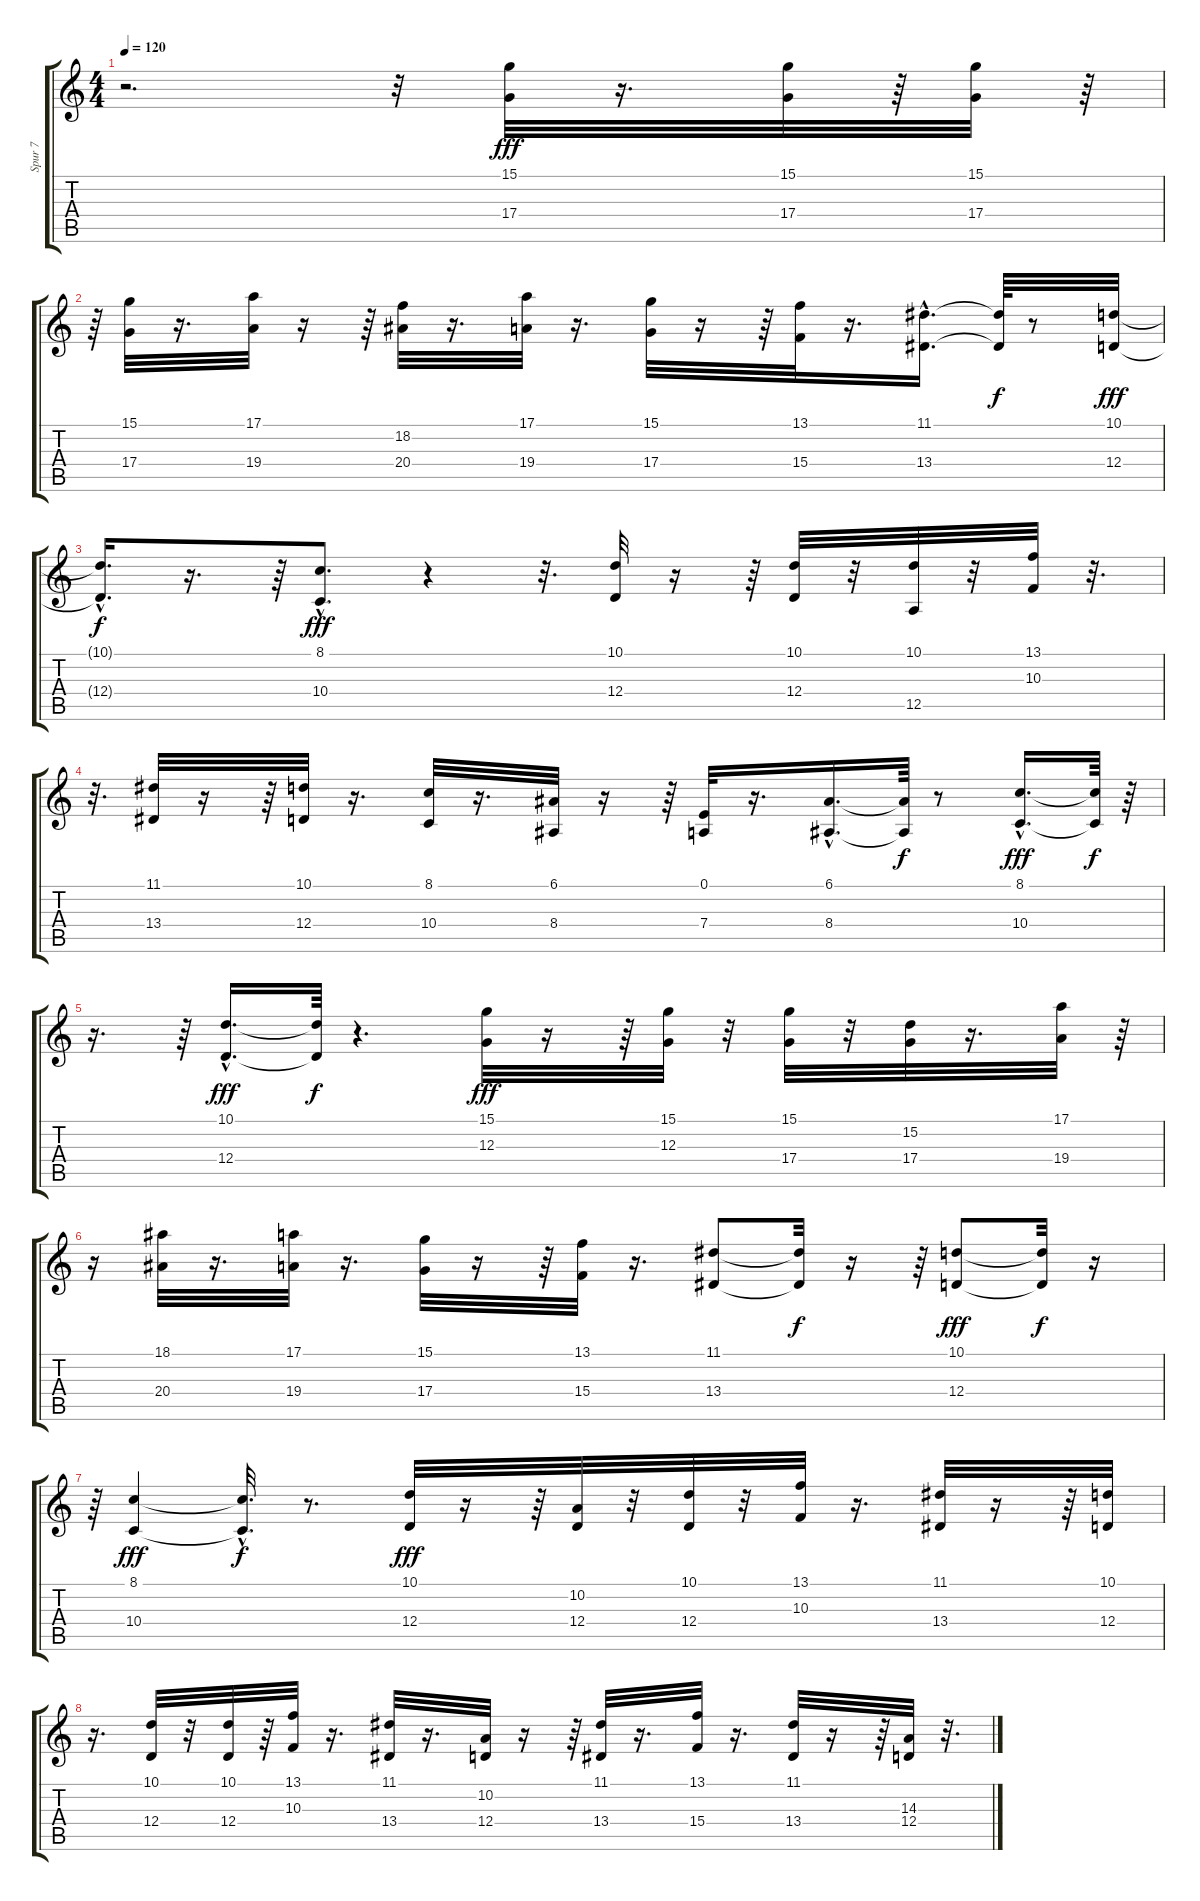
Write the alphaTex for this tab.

\track ("Spur 7" "Spur 7") {instrument trumpet}
\staff {score tabs}
\tuning (E4 B3 G3 D3 A2 E2) {hide}
\ts (4 4)
\tempo 120
\clef g2
\ks c
r.2{d dy f} r.32 (15.1 17.4).32{dy fff} r.16{d} (15.1 17.4).32 r.64 (15.1 17.4).32 r.64 |
r.64 (15.1 17.4).32 r.16{d} (17.1 19.4).32 r.16 r.64 (18.2 20.4).32 r.16{d} (17.1 19.4).32 r.16{d} (15.1 17.4).32 r.16 r.64 (13.1 15.4).32 r.16{d} (11.1{hac} 13.4{hac}).16{d} (11.1{t} 13.4{t}).64{dy f} r.8 (10.1 12.4).32{dy fff} |
(10.1{hac t} 12.4{hac t}).16{d dy f} r.16{d} r.64 (8.1{hac} 10.4{hac}).8{d dy fff} r.4 r.32{d} (10.1 12.4).32 r.16 r.64 (10.1 12.4).32 r.32 (10.1 12.5).32 r.32 (13.1 10.3).32 r.32{d} |
r.32{d} (11.1 13.4).32 r.16 r.64 (10.1 12.4).32 r.16{d} (8.1 10.4).32 r.16{d} (6.1 8.4).32 r.16 r.64 (0.1 7.4).32 r.16{d} (6.1{hac} 8.4{hac}).16{d} (6.1{t} 8.4{t}).64{dy f} r.8 (8.1{hac} 10.4{hac}).16{d dy fff} (8.1{t} 10.4{t}).64{dy f} r.64 |
r.16{d} r.64 (10.1{hac} 12.4{hac}).16{d dy fff} (10.1{t} 12.4{t}).64{dy f} r.4{d} (15.1 12.3).32{dy fff} r.16 r.64 (15.1 12.3).32 r.32 (15.1 17.4).32 r.32 (15.2 17.4).32 r.16{d} (17.1 19.4).32 r.64 |
r.16 (18.1 20.4).32 r.16{d} (17.1 19.4).32 r.16{d} (15.1 17.4).32 r.16 r.64 (13.1 15.4).32 r.16{d} (11.1 13.4).8 (11.1{t} 13.4{t}).32{dy f} r.16 r.64 (10.1 12.4).8{dy fff} (10.1{t} 12.4{t}).32{dy f} r.16 |
r.64 (8.1 10.4).4{dy fff} (8.1{hac t} 10.4{hac t}).32{d dy f} r.8{d} (10.1 12.4).32{dy fff} r.16 r.64 (10.2 12.4).32 r.32 (10.1 12.4).32 r.32 (13.1 10.3).32 r.16{d} (11.1 13.4).32 r.16 r.64 (10.1 12.4).32 |
r.16{d} (10.1 12.4).32 r.32 (10.1 12.4).32 r.64 (13.1 10.3).32 r.16{d} (11.1 13.4).32 r.16{d} (10.2 12.4).32 r.16 r.64 (11.1 13.4).32 r.16{d} (13.1 15.4).32 r.16{d} (11.1 13.4).32 r.16 r.64 (14.3 12.4).32 r.32{d}
